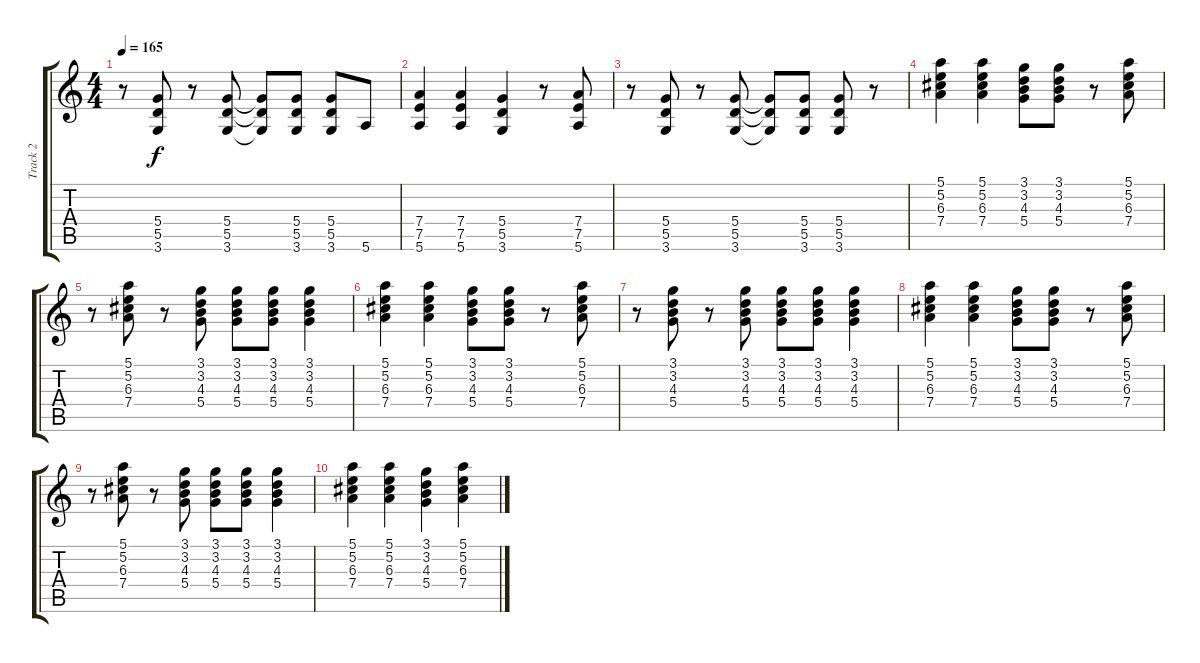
\track ("Track 2" "Track 2") {instrument distortionguitar}
\staff {score tabs}
\tuning (E4 B3 G3 D3 A2 E2) {hide}
\ts (4 4)
\tempo 165
\clef g2
\ks c
r.8{dy f} (5.4 5.5 3.6).8 r.8 (5.4 5.5 3.6).8 (5.4{t} 5.5{t} 3.6{t}).8 (5.4 5.5 3.6).8 (5.4 5.5 3.6).8 5.6.8 |
(7.4 7.5 5.6).4 (7.4 7.5 5.6).4 (5.4 5.5 3.6).4 r.8 (7.4 7.5 5.6).8 |
r.8 (5.4 5.5 3.6).8 r.8 (5.4 5.5 3.6).8 (5.4{t} 5.5{t} 3.6{t}).8 (5.4 5.5 3.6).8 (5.4 5.5 3.6).8 r.8 |
(5.1 5.2 6.3 7.4).4 (5.1 5.2 6.3 7.4).4 (3.1 3.2 4.3 5.4).8 (3.1 3.2 4.3 5.4).8 r.8 (5.1 5.2 6.3 7.4).8 |
r.8 (5.1 5.2 6.3 7.4).8 r.8 (3.1 3.2 4.3 5.4).8 (3.1 3.2 4.3 5.4).8 (3.1 3.2 4.3 5.4).8 (3.1 3.2 4.3 5.4).4 |
(5.1 5.2 6.3 7.4).4 (5.1 5.2 6.3 7.4).4 (3.1 3.2 4.3 5.4).8 (3.1 3.2 4.3 5.4).8 r.8 (5.1 5.2 6.3 7.4).8 |
r.8 (3.1 3.2 4.3 5.4).8 r.8 (3.1 3.2 4.3 5.4).8 (3.1 3.2 4.3 5.4).8 (3.1 3.2 4.3 5.4).8 (3.1 3.2 4.3 5.4).4 |
(5.1 5.2 6.3 7.4).4 (5.1 5.2 6.3 7.4).4 (3.1 3.2 4.3 5.4).8 (3.1 3.2 4.3 5.4).8 r.8 (5.1 5.2 6.3 7.4).8 |
r.8 (5.1 5.2 6.3 7.4).8 r.8 (3.1 3.2 4.3 5.4).8 (3.1 3.2 4.3 5.4).8 (3.1 3.2 4.3 5.4).8 (3.1 3.2 4.3 5.4).4 |
(5.1 5.2 6.3 7.4).4 (5.1 5.2 6.3 7.4).4 (3.1 3.2 4.3 5.4).4 (5.1 5.2 6.3 7.4).4
